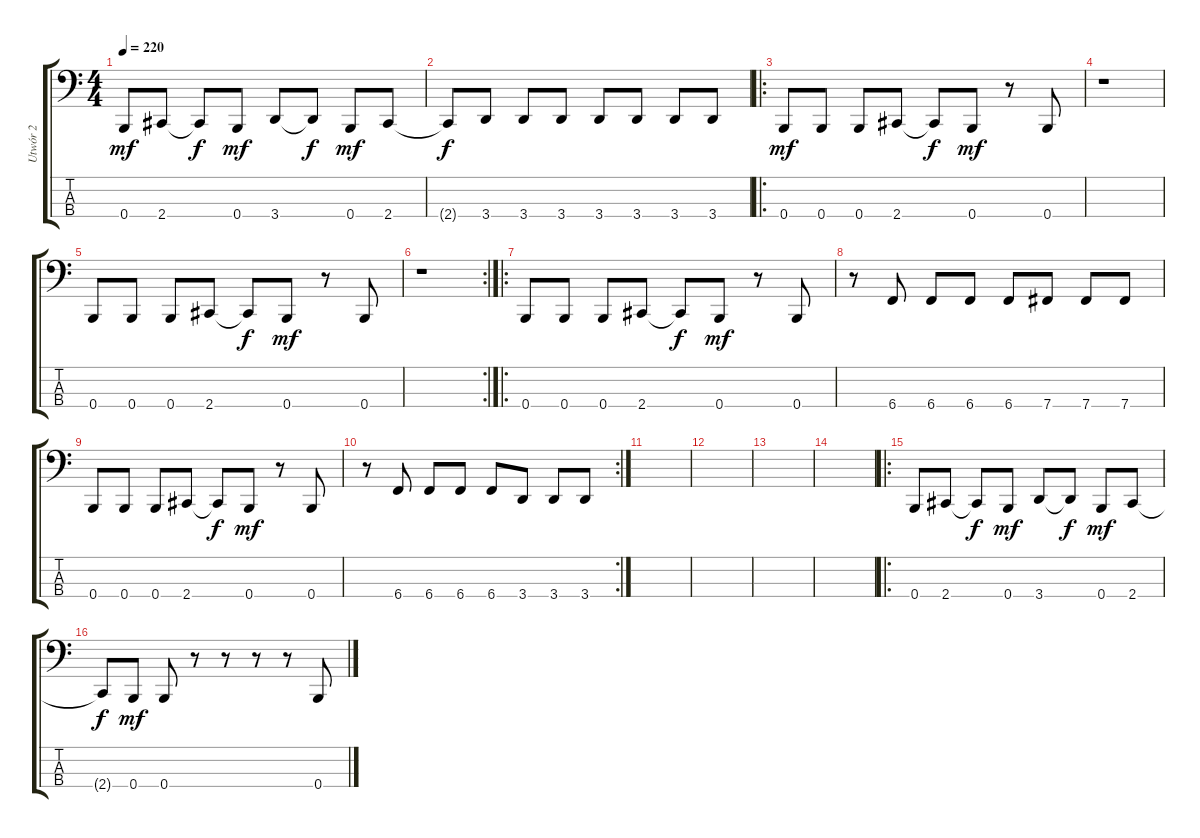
\track ("Utwór 2" "Utwór 2") {instrument electricbassfinger}
\staff {score tabs}
\tuning (E2 B1 Gb1 B0) {hide}
\ts (4 4)
\tempo 220
\clef f4
\ks c
0.4.8{dy mf} 2.4.8 2.4{t}.8{dy f} 0.4.8{dy mf} 3.4.8 3.4{t}.8{dy f} 0.4.8{dy mf} 2.4.8 |
2.4{t}.8{dy f} 3.4.8 3.4.8 3.4.8 3.4.8 3.4.8 3.4.8 3.4.8 |
\ro
0.4.8{dy mf} 0.4.8 0.4.8 2.4.8 2.4{t}.8{dy f} 0.4.8{dy mf} r.8 0.4.8 |
r.1 |
0.4.8 0.4.8 0.4.8 2.4.8 2.4{t}.8{dy f} 0.4.8{dy mf} r.8 0.4.8 |
\rc 2
r.1 |
\ro
0.4.8 0.4.8 0.4.8 2.4.8 2.4{t}.8{dy f} 0.4.8{dy mf} r.8 0.4.8 |
r.8 6.4.8 6.4.8 6.4.8 6.4.8 7.4.8 7.4.8 7.4.8 |
0.4.8 0.4.8 0.4.8 2.4.8 2.4{t}.8{dy f} 0.4.8{dy mf} r.8 0.4.8 |
\rc 2
r.8 6.4.8 6.4.8 6.4.8 6.4.8 3.4.8 3.4.8 3.4.8 |
|
|
|
|
\ro
0.4.8 2.4.8 2.4{t}.8{dy f} 0.4.8{dy mf} 3.4.8 3.4{t}.8{dy f} 0.4.8{dy mf} 2.4.8 |
2.4{t}.8{dy f} 0.4.8{dy mf} 0.4.8 r.8 r.8 r.8 r.8 0.4.8
